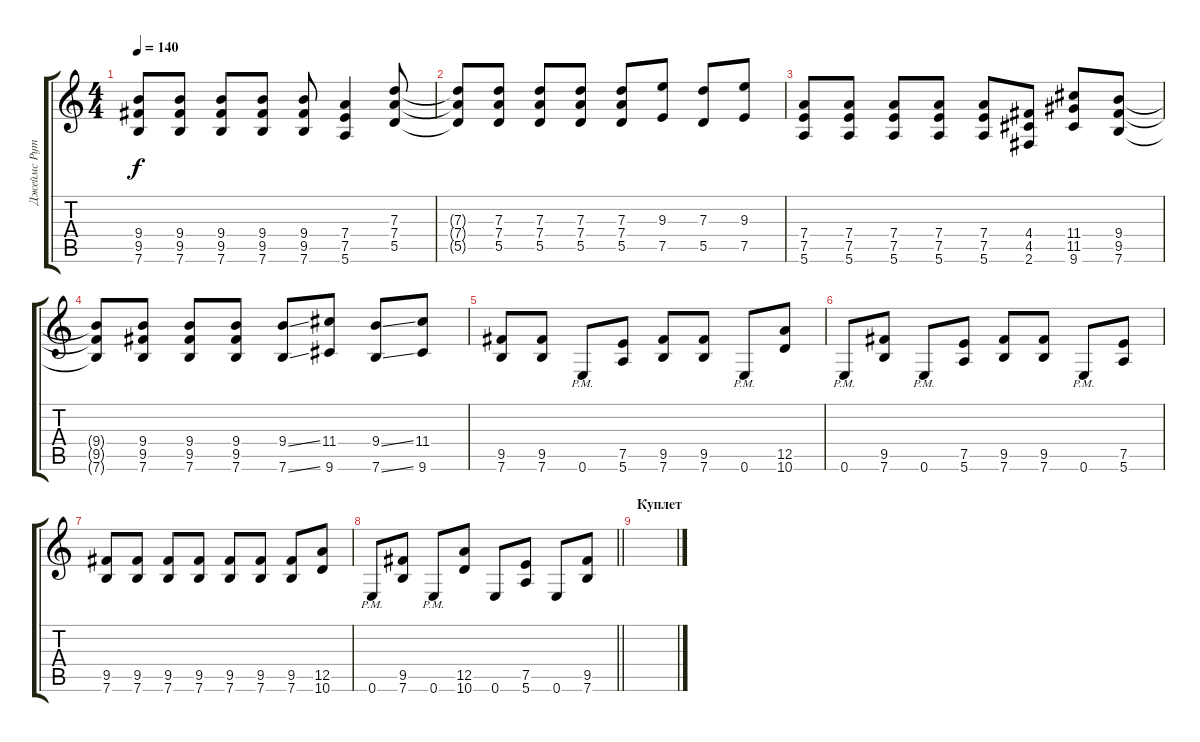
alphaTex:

\track ("Джеймс Рут (дисторшн)" "Джеймс Рут") {instrument distortionguitar}
\staff {score tabs}
\tuning (E4 B3 G3 D3 A2 E2) {hide}
\ts (4 4)
\tempo 140
\clef g2
\ks c
(9.4 9.5 7.6).8{dy f} (9.4 9.5 7.6).8 (9.4 9.5 7.6).8 (9.4 9.5 7.6).8 (9.4 9.5 7.6).8 (7.4 7.5 5.6).4 (7.3 7.4 5.5).8 |
(7.3{t} 7.4{t} 5.5{t}).8 (7.3 7.4 5.5).8 (7.3 7.4 5.5).8 (7.3 7.4 5.5).8 (7.3 7.4 5.5).8 (9.3 7.5).8 (7.3 5.5).8 (9.3 7.5).8 |
(7.4 7.5 5.6).8 (7.4 7.5 5.6).8 (7.4 7.5 5.6).8 (7.4 7.5 5.6).8 (7.4 7.5 5.6).8 (4.4 4.5 2.6).8 (11.4 11.5 9.6).8 (9.4 9.5 7.6).8 |
(9.4{t} 9.5{t} 7.6{t}).8 (9.4 9.5 7.6).8 (9.4 9.5 7.6).8 (9.4 9.5 7.6).8 (9.4{ss} 7.6{ss}).8 (11.4 9.6).8 (9.4{ss} 7.6{ss}).8 (11.4 9.6).8 |
(9.5 7.6).8 (9.5 7.6).8 0.6{pm}.8 (7.5 5.6).8 (9.5 7.6).8 (9.5 7.6).8 0.6{pm}.8 (12.5 10.6).8 |
0.6{pm}.8 (9.5 7.6).8 0.6{pm}.8 (7.5 5.6).8 (9.5 7.6).8 (9.5 7.6).8 0.6{pm}.8 (7.5 5.6).8 |
(9.5 7.6).8 (9.5 7.6).8 (9.5 7.6).8 (9.5 7.6).8 (9.5 7.6).8 (9.5 7.6).8 (9.5 7.6).8 (12.5 10.6).8 |
\barLineRight lightlight
0.6{pm}.8 (9.5 7.6).8 0.6{pm}.8 (12.5 10.6).8 0.6.8 (7.5 5.6).8 0.6.8 (9.5 7.6).8 |
\section ("" "Куплет")
